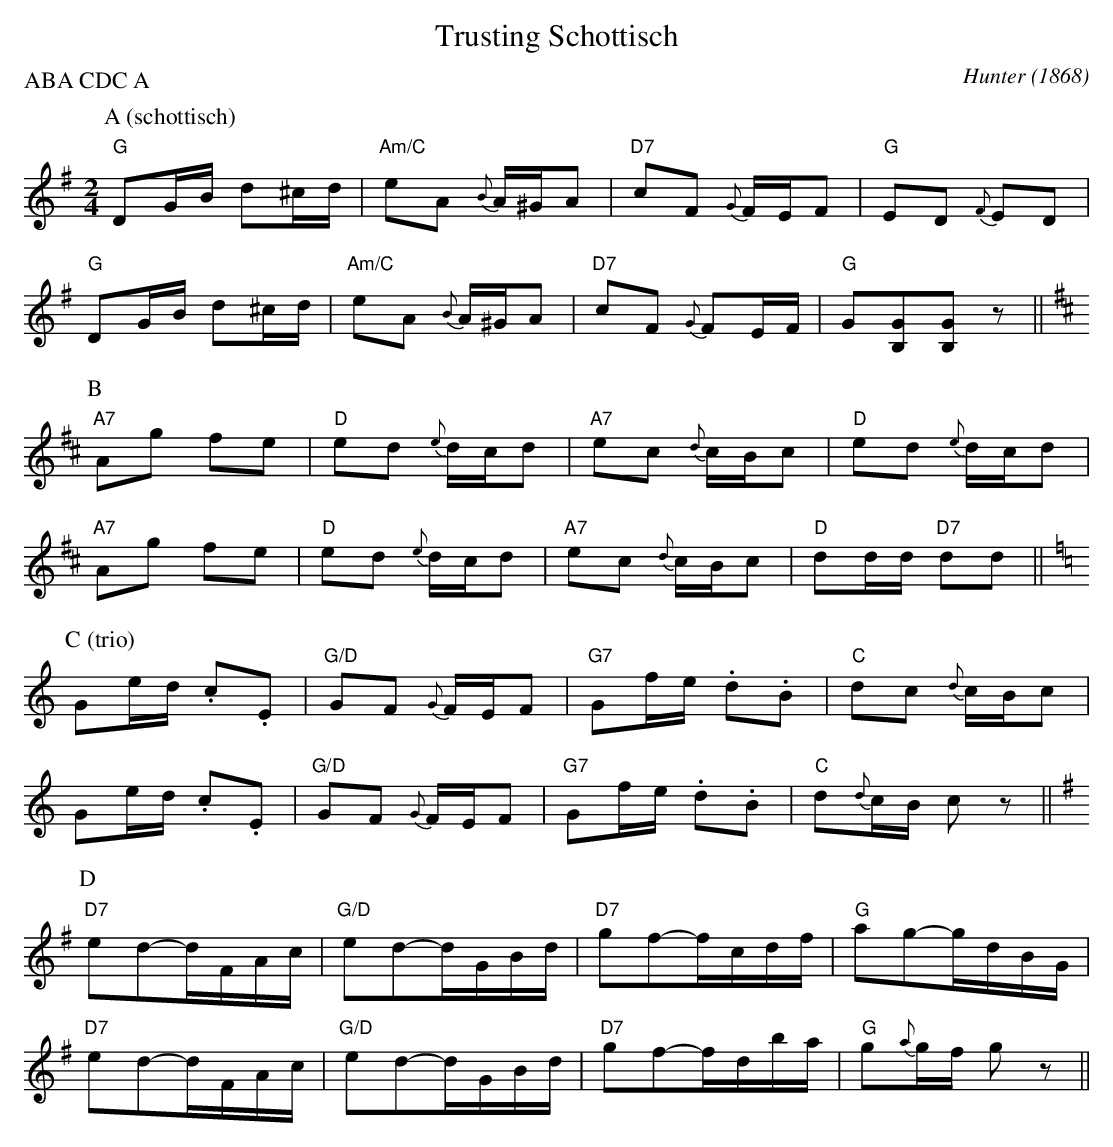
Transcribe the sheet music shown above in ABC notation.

X:1
T:Trusting Schottisch
C:Hunter (1868)
M:2/4
L:1/8
P:ABA CDC A
K:G
P:A (schottisch)
"G"DG/B/ d^c/d/ | "Am/C"eA {B}A/^G/A | "D7"cF {G}F/E/F | "G"ED {F}ED |
"G"DG/B/ d^c/d/ | "Am/C"eA {B}A/^G/A | "D7"cF {G}FE/F/ | "G"G[B,G][B,G]z ||
P:B
K:D
"A7"Ag fe | "D"ed {e}d/c/d | "A7"ec {d}c/B/c | "D"ed  {e}d/c/d |
"A7"Ag fe | "D"ed {e}d/c/d | "A7"ec {d}c/B/c | "D"dd/d/ "D7"dd ||
P:C (trio)
K:C
Ge/d/ .c.E | "G/D"GF {G}F/E/F | "G7"Gf/e/ .d.B | "C"dc {d}c/B/c |
Ge/d/ .c.E | "G/D"GF {G}F/E/F | "G7"Gf/e/ .d.B | "C"d{d}c/B/ cz ||
P:D
K:G
"D7"ed-d/F/A/c/ | "G/D"ed-d/G/B/d/ | "D7"gf-f/c/d/f/ | "G"ag-g/d/B/G/ |
"D7"ed-d/F/A/c/ | "G/D"ed-d/G/B/d/ | "D7"gf-f/d/b/a/ | "G"g{a}g/f/ gz ||
